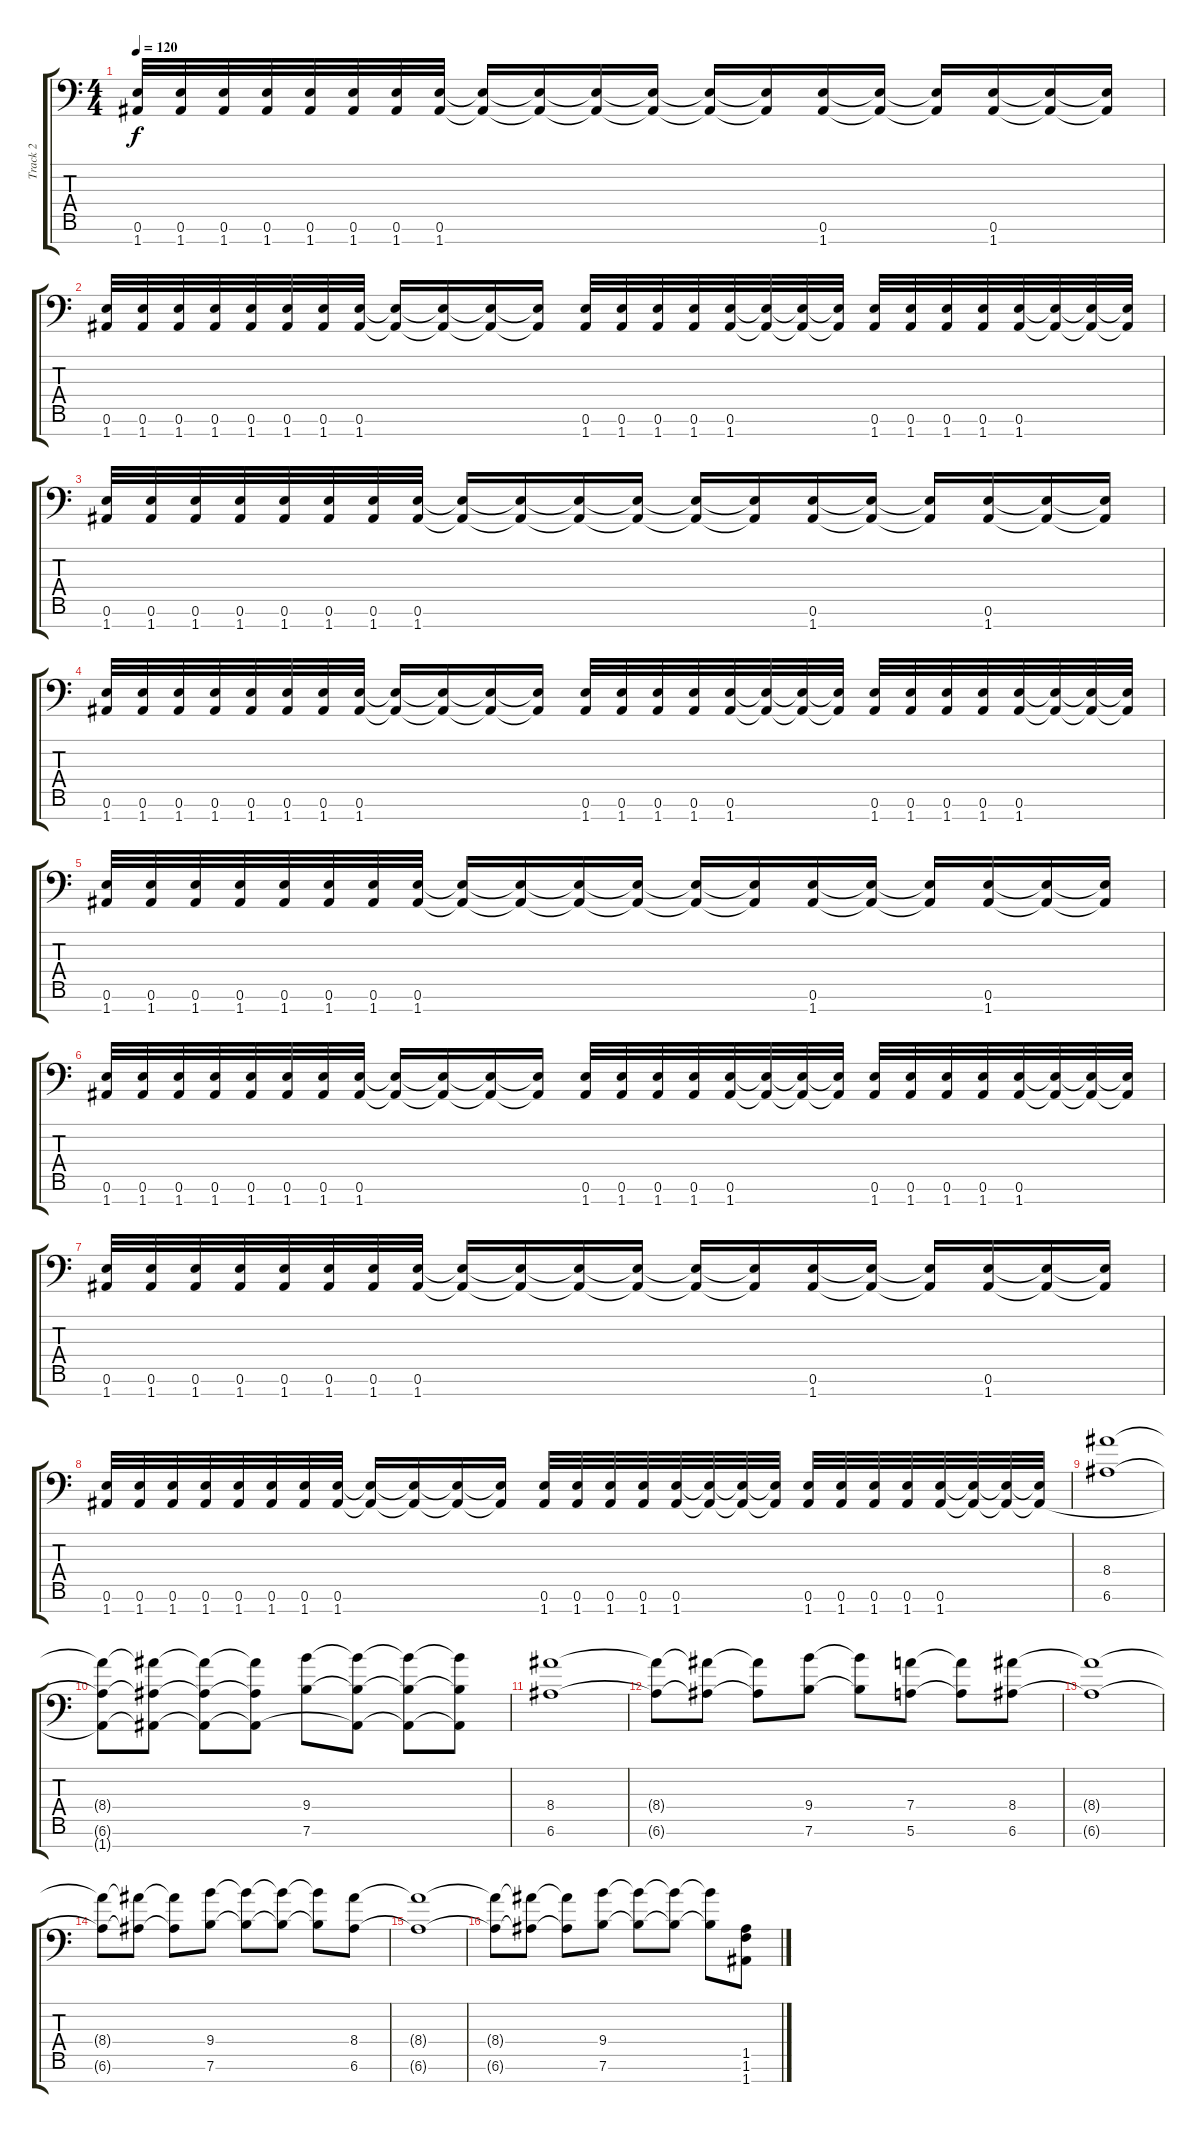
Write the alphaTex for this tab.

\track ("Track 2" "Track 2") {instrument distortionguitar}
\staff {score tabs}
\tuning (E4 B3 G3 D3 A2 E2 A1) {hide}
\ts (4 4)
\tempo 120
\clef f4
\ks c
(0.6 1.7).32{dy f} (0.6 1.7).32 (0.6 1.7).32 (0.6 1.7).32 (0.6 1.7).32 (0.6 1.7).32 (0.6 1.7).32 (0.6 1.7).32 (0.6{t} 1.7{t}).16 (0.6{t} 1.7{t}).16 (0.6{t} 1.7{t}).16 (0.6{t} 1.7{t}).16 (0.6{t} 1.7{t}).16 (0.6{t} 1.7{t}).16 (0.6 1.7).16 (0.6{t} 1.7{t}).16 (0.6{t} 1.7{t}).16 (0.6 1.7).16 (0.6{t} 1.7{t}).16 (0.6{t} 1.7{t}).16 |
(0.6 1.7).32 (0.6 1.7).32 (0.6 1.7).32 (0.6 1.7).32 (0.6 1.7).32 (0.6 1.7).32 (0.6 1.7).32 (0.6 1.7).32 (0.6{t} 1.7{t}).16 (0.6{t} 1.7{t}).16 (0.6{t} 1.7{t}).16 (0.6{t} 1.7{t}).16 (0.6 1.7).32 (0.6 1.7).32 (0.6 1.7).32 (0.6 1.7).32 (0.6 1.7).32 (0.6{t} 1.7{t}).32 (0.6{t} 1.7{t}).32 (0.6{t} 1.7{t}).32 (0.6 1.7).32 (0.6 1.7).32 (0.6 1.7).32 (0.6 1.7).32 (0.6 1.7).32 (0.6{t} 1.7{t}).32 (0.6{t} 1.7{t}).32 (0.6{t} 1.7{t}).32 |
(0.6 1.7).32 (0.6 1.7).32 (0.6 1.7).32 (0.6 1.7).32 (0.6 1.7).32 (0.6 1.7).32 (0.6 1.7).32 (0.6 1.7).32 (0.6{t} 1.7{t}).16 (0.6{t} 1.7{t}).16 (0.6{t} 1.7{t}).16 (0.6{t} 1.7{t}).16 (0.6{t} 1.7{t}).16 (0.6{t} 1.7{t}).16 (0.6 1.7).16 (0.6{t} 1.7{t}).16 (0.6{t} 1.7{t}).16 (0.6 1.7).16 (0.6{t} 1.7{t}).16 (0.6{t} 1.7{t}).16 |
(0.6 1.7).32 (0.6 1.7).32 (0.6 1.7).32 (0.6 1.7).32 (0.6 1.7).32 (0.6 1.7).32 (0.6 1.7).32 (0.6 1.7).32 (0.6{t} 1.7{t}).16 (0.6{t} 1.7{t}).16 (0.6{t} 1.7{t}).16 (0.6{t} 1.7{t}).16 (0.6 1.7).32 (0.6 1.7).32 (0.6 1.7).32 (0.6 1.7).32 (0.6 1.7).32 (0.6{t} 1.7{t}).32 (0.6{t} 1.7{t}).32 (0.6{t} 1.7{t}).32 (0.6 1.7).32 (0.6 1.7).32 (0.6 1.7).32 (0.6 1.7).32 (0.6 1.7).32 (0.6{t} 1.7{t}).32 (0.6{t} 1.7{t}).32 (0.6{t} 1.7{t}).32 |
(0.6 1.7).32 (0.6 1.7).32 (0.6 1.7).32 (0.6 1.7).32 (0.6 1.7).32 (0.6 1.7).32 (0.6 1.7).32 (0.6 1.7).32 (0.6{t} 1.7{t}).16 (0.6{t} 1.7{t}).16 (0.6{t} 1.7{t}).16 (0.6{t} 1.7{t}).16 (0.6{t} 1.7{t}).16 (0.6{t} 1.7{t}).16 (0.6 1.7).16 (0.6{t} 1.7{t}).16 (0.6{t} 1.7{t}).16 (0.6 1.7).16 (0.6{t} 1.7{t}).16 (0.6{t} 1.7{t}).16 |
(0.6 1.7).32 (0.6 1.7).32 (0.6 1.7).32 (0.6 1.7).32 (0.6 1.7).32 (0.6 1.7).32 (0.6 1.7).32 (0.6 1.7).32 (0.6{t} 1.7{t}).16 (0.6{t} 1.7{t}).16 (0.6{t} 1.7{t}).16 (0.6{t} 1.7{t}).16 (0.6 1.7).32 (0.6 1.7).32 (0.6 1.7).32 (0.6 1.7).32 (0.6 1.7).32 (0.6{t} 1.7{t}).32 (0.6{t} 1.7{t}).32 (0.6{t} 1.7{t}).32 (0.6 1.7).32 (0.6 1.7).32 (0.6 1.7).32 (0.6 1.7).32 (0.6 1.7).32 (0.6{t} 1.7{t}).32 (0.6{t} 1.7{t}).32 (0.6{t} 1.7{t}).32 |
(0.6 1.7).32 (0.6 1.7).32 (0.6 1.7).32 (0.6 1.7).32 (0.6 1.7).32 (0.6 1.7).32 (0.6 1.7).32 (0.6 1.7).32 (0.6{t} 1.7{t}).16 (0.6{t} 1.7{t}).16 (0.6{t} 1.7{t}).16 (0.6{t} 1.7{t}).16 (0.6{t} 1.7{t}).16 (0.6{t} 1.7{t}).16 (0.6 1.7).16 (0.6{t} 1.7{t}).16 (0.6{t} 1.7{t}).16 (0.6 1.7).16 (0.6{t} 1.7{t}).16 (0.6{t} 1.7{t}).16 |
(0.6 1.7).32 (0.6 1.7).32 (0.6 1.7).32 (0.6 1.7).32 (0.6 1.7).32 (0.6 1.7).32 (0.6 1.7).32 (0.6 1.7).32 (0.6{t} 1.7{t}).16 (0.6{t} 1.7{t}).16 (0.6{t} 1.7{t}).16 (0.6{t} 1.7{t}).16 (0.6 1.7).32 (0.6 1.7).32 (0.6 1.7).32 (0.6 1.7).32 (0.6 1.7).32 (0.6{t} 1.7{t}).32 (0.6{t} 1.7{t}).32 (0.6{t} 1.7{t}).32 (0.6 1.7).32 (0.6 1.7).32 (0.6 1.7).32 (0.6 1.7).32 (0.6 1.7).32 (0.6{t} 1.7{t}).32 (0.6{t} 1.7{t}).32 (0.6{t} 1.7{t}).32 |
(8.4 6.6).1 |
(8.4{t} 6.6{t} 1.7{t}).8 (8.4{t} 6.6{t} 1.7{t}).8 (8.4{t} 6.6{t} 1.7{t}).8 (8.4{t} 6.6{t} 1.7{t}).8 (9.4 7.6).8 (9.4{t} 7.6{t} 1.7{t}).8 (9.4{t} 7.6{t} 1.7{t}).8 (9.4{t} 7.6{t} 1.7{t}).8 |
(8.4 6.6).1 |
(8.4{t} 6.6{t}).8 (8.4{t} 6.6{t}).8 (8.4{t} 6.6{t}).8 (9.4 7.6).8 (9.4{t} 7.6{t}).8 (7.4 5.6).8 (7.4{t} 5.6{t}).8 (8.4 6.6).8 |
(8.4{t} 6.6{t}).1 |
(8.4{t} 6.6{t}).8 (8.4{t} 6.6{t}).8 (8.4{t} 6.6{t}).8 (9.4 7.6).8 (9.4{t} 7.6{t}).8 (9.4{t} 7.6{t}).8 (9.4{t} 7.6{t}).8 (8.4 6.6).8 |
(8.4{t} 6.6{t}).1 |
(8.4{t} 6.6{t}).8 (8.4{t} 6.6{t}).8 (8.4{t} 6.6{t}).8 (9.4 7.6).8 (9.4{t} 7.6{t}).8 (9.4{t} 7.6{t}).8 (9.4{t} 7.6{t}).8 (1.5 1.6 1.7).8
